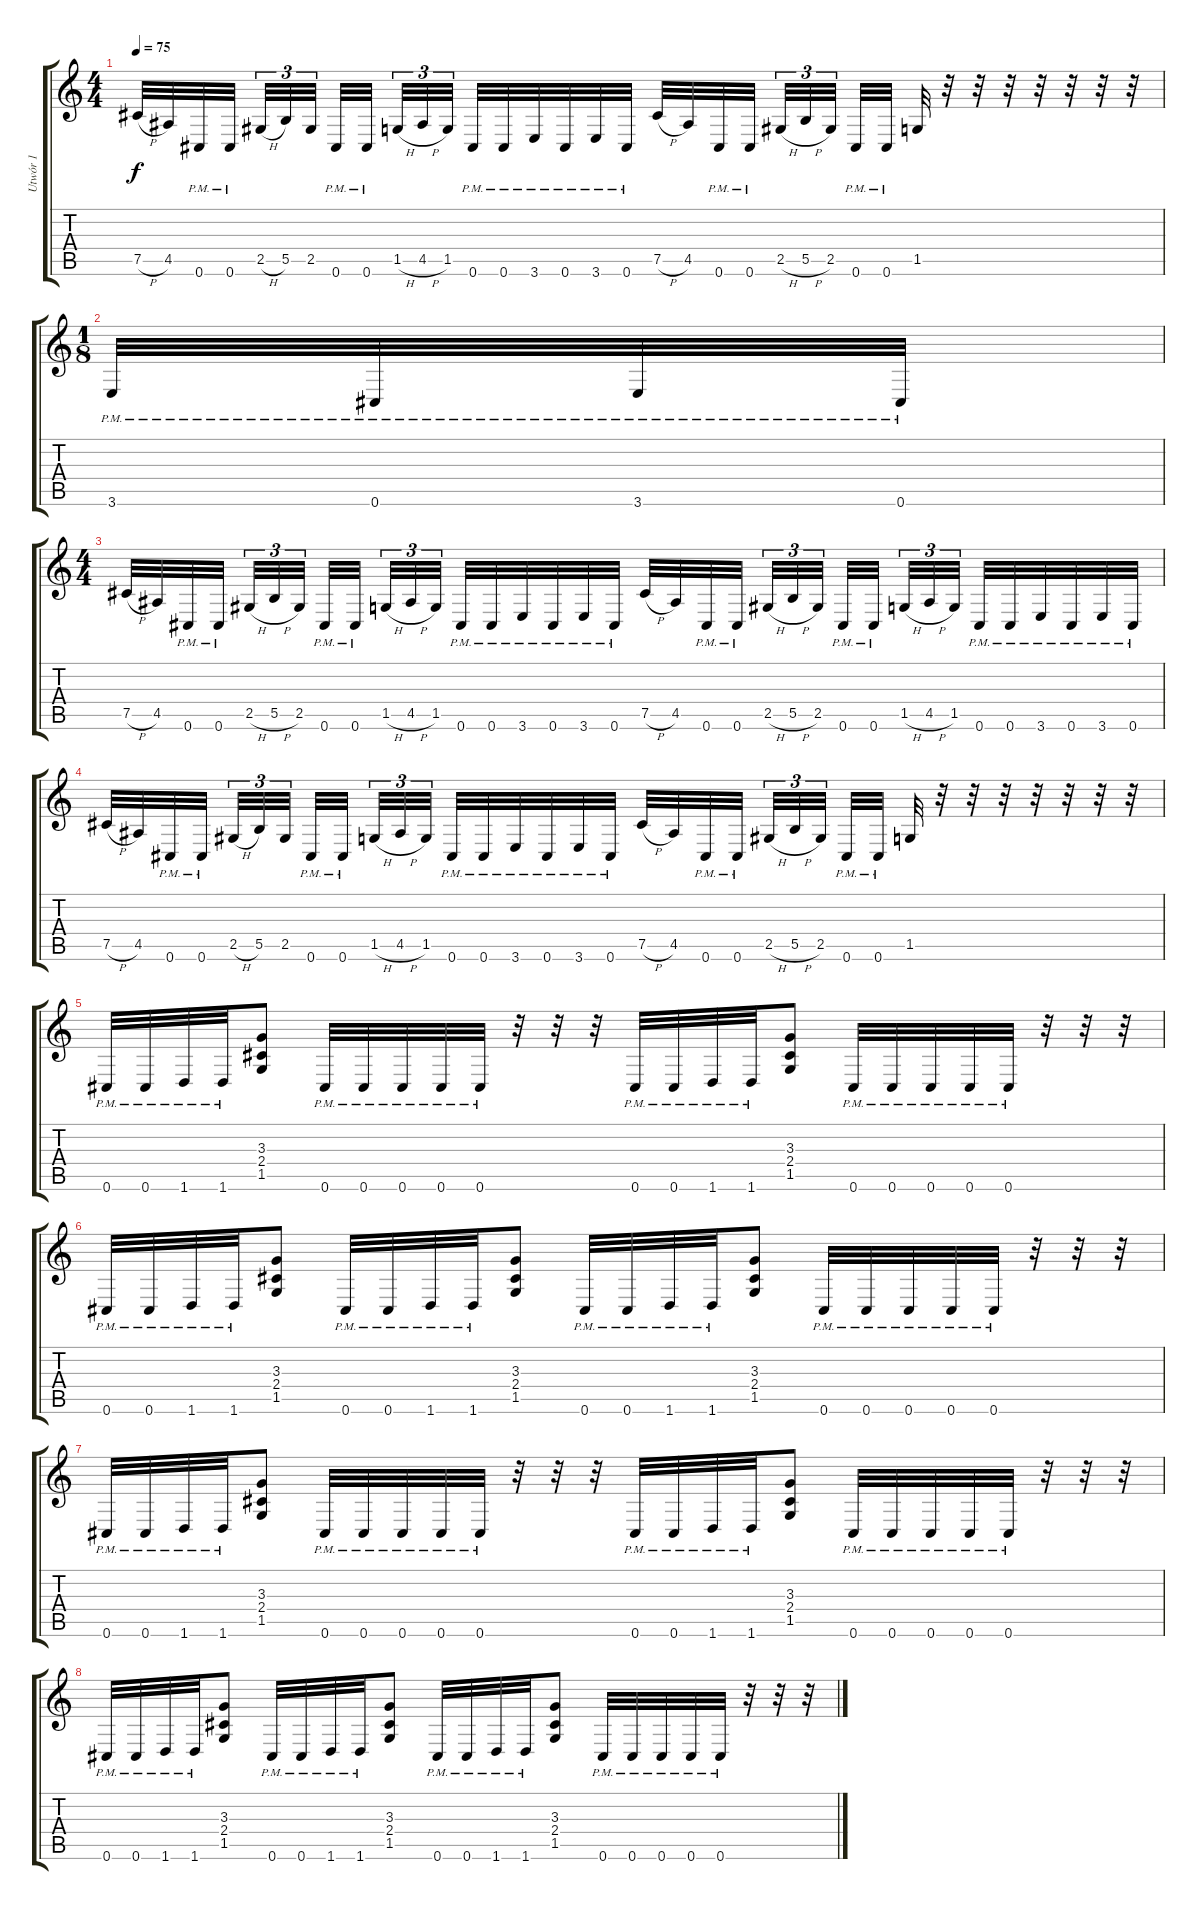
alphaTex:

\track ("Utwór 1" "Utwór 1") {instrument distortionguitar}
\staff {score tabs}
\tuning (Db4 Ab3 E3 B2 Gb2 Db2) {hide}
\ts (4 4)
\tempo 75
\clef g2
\ks c
7.5{h}.32{dy f} 4.5.32 0.6{pm}.32 0.6{pm}.32{beam splitsecondary} 2.5{h}.32{tu (3 2)} 5.5.32{tu (3 2)} 2.5.32{tu (3 2) beam splitsecondary} 0.6{pm}.32 0.6{pm}.32 1.5{h}.32{tu (3 2)} 4.5{h}.32{tu (3 2)} 1.5.32{tu (3 2) beam splitsecondary} 0.6{pm}.32 0.6{pm}.32 3.6{pm}.32 0.6{pm}.32 3.6{pm}.32 0.6{pm}.32 7.5{h}.32 4.5.32 0.6{pm}.32 0.6{pm}.32{beam splitsecondary} 2.5{h}.32{tu (3 2)} 5.5{h}.32{tu (3 2)} 2.5.32{tu (3 2) beam splitsecondary} 0.6{pm}.32 0.6{pm}.32 1.5.32 r.32 r.32 r.32 r.32 r.32 r.32 r.32 |
\ts (1 8)
3.6{pm}.32 0.6{pm}.32 3.6{pm}.32 0.6{pm}.32 |
\ts (4 4)
7.5{h}.32 4.5.32 0.6{pm}.32 0.6{pm}.32{beam splitsecondary} 2.5{h}.32{tu (3 2)} 5.5{h}.32{tu (3 2)} 2.5.32{tu (3 2) beam splitsecondary} 0.6{pm}.32 0.6{pm}.32 1.5{h}.32{tu (3 2)} 4.5{h}.32{tu (3 2)} 1.5.32{tu (3 2) beam splitsecondary} 0.6{pm}.32 0.6{pm}.32 3.6{pm}.32 0.6{pm}.32 3.6{pm}.32 0.6{pm}.32 7.5{h}.32 4.5.32 0.6{pm}.32 0.6{pm}.32{beam splitsecondary} 2.5{h}.32{tu (3 2)} 5.5{h}.32{tu (3 2)} 2.5.32{tu (3 2) beam splitsecondary} 0.6{pm}.32 0.6{pm}.32 1.5{h}.32{tu (3 2)} 4.5{h}.32{tu (3 2)} 1.5.32{tu (3 2) beam splitsecondary} 0.6{pm}.32 0.6{pm}.32 3.6{pm}.32 0.6{pm}.32 3.6{pm}.32 0.6{pm}.32 |
7.5{h}.32 4.5.32 0.6{pm}.32 0.6{pm}.32{beam splitsecondary} 2.5{h}.32{tu (3 2)} 5.5.32{tu (3 2)} 2.5.32{tu (3 2) beam splitsecondary} 0.6{pm}.32 0.6{pm}.32 1.5{h}.32{tu (3 2)} 4.5{h}.32{tu (3 2)} 1.5.32{tu (3 2) beam splitsecondary} 0.6{pm}.32 0.6{pm}.32 3.6{pm}.32 0.6{pm}.32 3.6{pm}.32 0.6{pm}.32 7.5{h}.32 4.5.32 0.6{pm}.32 0.6{pm}.32{beam splitsecondary} 2.5{h}.32{tu (3 2)} 5.5{h}.32{tu (3 2)} 2.5.32{tu (3 2) beam splitsecondary} 0.6{pm}.32 0.6{pm}.32 1.5.32 r.32 r.32 r.32 r.32 r.32 r.32 r.32 |
0.6{pm}.32 0.6{pm}.32 1.6{pm}.32 1.6{pm}.32 (3.3 2.4 1.5).8 0.6{pm}.32 0.6{pm}.32 0.6{pm}.32 0.6{pm}.32 0.6{pm}.32 r.32 r.32 r.32 0.6{pm}.32 0.6{pm}.32 1.6{pm}.32 1.6{pm}.32 (3.3 2.4 1.5).8 0.6{pm}.32 0.6{pm}.32 0.6{pm}.32 0.6{pm}.32 0.6{pm}.32 r.32 r.32 r.32 |
0.6{pm}.32 0.6{pm}.32 1.6{pm}.32 1.6{pm}.32 (3.3 2.4 1.5).8 0.6{pm}.32 0.6{pm}.32 1.6{pm}.32 1.6{pm}.32 (3.3 2.4 1.5).8 0.6{pm}.32 0.6{pm}.32 1.6{pm}.32 1.6{pm}.32 (3.3 2.4 1.5).8 0.6{pm}.32 0.6{pm}.32 0.6{pm}.32 0.6{pm}.32 0.6{pm}.32 r.32 r.32 r.32 |
0.6{pm}.32 0.6{pm}.32 1.6{pm}.32 1.6{pm}.32 (3.3 2.4 1.5).8 0.6{pm}.32 0.6{pm}.32 0.6{pm}.32 0.6{pm}.32 0.6{pm}.32 r.32 r.32 r.32 0.6{pm}.32 0.6{pm}.32 1.6{pm}.32 1.6{pm}.32 (3.3 2.4 1.5).8 0.6{pm}.32 0.6{pm}.32 0.6{pm}.32 0.6{pm}.32 0.6{pm}.32 r.32 r.32 r.32 |
0.6{pm}.32 0.6{pm}.32 1.6{pm}.32 1.6{pm}.32 (3.3 2.4 1.5).8 0.6{pm}.32 0.6{pm}.32 1.6{pm}.32 1.6{pm}.32 (3.3 2.4 1.5).8 0.6{pm}.32 0.6{pm}.32 1.6{pm}.32 1.6{pm}.32 (3.3 2.4 1.5).8 0.6{pm}.32 0.6{pm}.32 0.6{pm}.32 0.6{pm}.32 0.6{pm}.32 r.32 r.32 r.32
